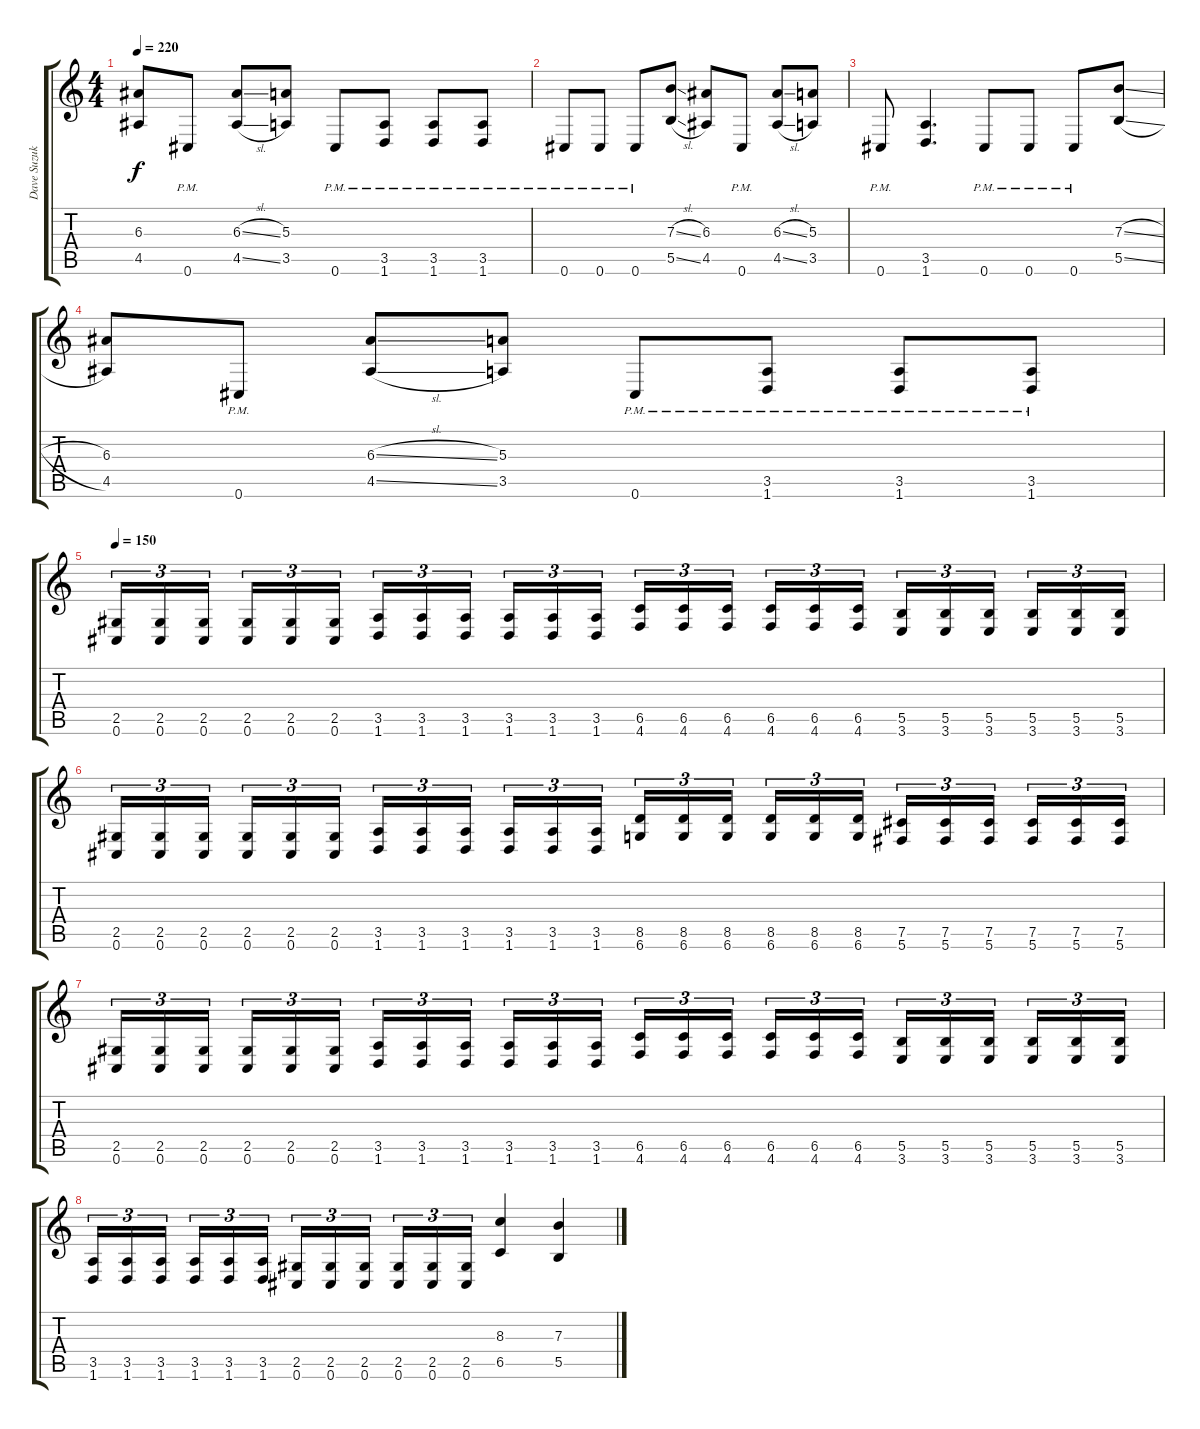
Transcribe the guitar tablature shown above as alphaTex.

\track ("Dave Suzuki - Lead" "Dave Suzuk") {instrument distortionguitar}
\staff {score tabs}
\tuning (Db4 Ab3 E3 B2 Gb2 Db2) {hide}
\ts (4 4)
\tempo 220
\clef g2
\ks c
(6.3 4.5).8{dy f} 0.6{pm}.8 (6.3{sl} 4.5{sl}).8 (5.3 3.5).8 0.6{pm}.8 (3.5{pm} 1.6{pm}).8 (3.5{pm} 1.6{pm}).8 (3.5{pm} 1.6{pm}).8 |
0.6{pm}.8 0.6{pm}.8 0.6{pm}.8 (7.3{sl} 5.5{sl}).8 (6.3 4.5).8 0.6{pm}.8 (6.3{sl} 4.5{sl}).8 (5.3 3.5).8 |
0.6{pm}.8 (3.5 1.6).4{d} 0.6{pm}.8 0.6{pm}.8 0.6{pm}.8 (7.3{sl} 5.5{sl}).8 |
(6.3 4.5).8 0.6{pm}.8 (6.3{sl} 4.5{sl}).8 (5.3 3.5).8 0.6{pm}.8 (3.5{pm} 1.6{pm}).8 (3.5{pm} 1.6{pm}).8 (3.5{pm} 1.6{pm}).8 |
\tempo 150
(2.5 0.6).16{tu (3 2)} (2.5 0.6).16{tu (3 2)} (2.5 0.6).16{tu (3 2) beam splitsecondary} (2.5 0.6).16{tu (3 2)} (2.5 0.6).16{tu (3 2)} (2.5 0.6).16{tu (3 2)} (3.5 1.6).16{tu (3 2)} (3.5 1.6).16{tu (3 2)} (3.5 1.6).16{tu (3 2) beam splitsecondary} (3.5 1.6).16{tu (3 2)} (3.5 1.6).16{tu (3 2)} (3.5 1.6).16{tu (3 2)} (6.5 4.6).16{tu (3 2)} (6.5 4.6).16{tu (3 2)} (6.5 4.6).16{tu (3 2) beam splitsecondary} (6.5 4.6).16{tu (3 2)} (6.5 4.6).16{tu (3 2)} (6.5 4.6).16{tu (3 2)} (5.5 3.6).16{tu (3 2)} (5.5 3.6).16{tu (3 2)} (5.5 3.6).16{tu (3 2) beam splitsecondary} (5.5 3.6).16{tu (3 2)} (5.5 3.6).16{tu (3 2)} (5.5 3.6).16{tu (3 2)} |
(2.5 0.6).16{tu (3 2)} (2.5 0.6).16{tu (3 2)} (2.5 0.6).16{tu (3 2) beam splitsecondary} (2.5 0.6).16{tu (3 2)} (2.5 0.6).16{tu (3 2)} (2.5 0.6).16{tu (3 2)} (3.5 1.6).16{tu (3 2)} (3.5 1.6).16{tu (3 2)} (3.5 1.6).16{tu (3 2) beam splitsecondary} (3.5 1.6).16{tu (3 2)} (3.5 1.6).16{tu (3 2)} (3.5 1.6).16{tu (3 2)} (8.5 6.6).16{tu (3 2)} (8.5 6.6).16{tu (3 2)} (8.5 6.6).16{tu (3 2) beam splitsecondary} (8.5 6.6).16{tu (3 2)} (8.5 6.6).16{tu (3 2)} (8.5 6.6).16{tu (3 2)} (7.5 5.6).16{tu (3 2)} (7.5 5.6).16{tu (3 2)} (7.5 5.6).16{tu (3 2) beam splitsecondary} (7.5 5.6).16{tu (3 2)} (7.5 5.6).16{tu (3 2)} (7.5 5.6).16{tu (3 2)} |
(2.5 0.6).16{tu (3 2)} (2.5 0.6).16{tu (3 2)} (2.5 0.6).16{tu (3 2) beam splitsecondary} (2.5 0.6).16{tu (3 2)} (2.5 0.6).16{tu (3 2)} (2.5 0.6).16{tu (3 2)} (3.5 1.6).16{tu (3 2)} (3.5 1.6).16{tu (3 2)} (3.5 1.6).16{tu (3 2) beam splitsecondary} (3.5 1.6).16{tu (3 2)} (3.5 1.6).16{tu (3 2)} (3.5 1.6).16{tu (3 2)} (6.5 4.6).16{tu (3 2)} (6.5 4.6).16{tu (3 2)} (6.5 4.6).16{tu (3 2) beam splitsecondary} (6.5 4.6).16{tu (3 2)} (6.5 4.6).16{tu (3 2)} (6.5 4.6).16{tu (3 2)} (5.5 3.6).16{tu (3 2)} (5.5 3.6).16{tu (3 2)} (5.5 3.6).16{tu (3 2) beam splitsecondary} (5.5 3.6).16{tu (3 2)} (5.5 3.6).16{tu (3 2)} (5.5 3.6).16{tu (3 2)} |
(3.5 1.6).16{tu (3 2)} (3.5 1.6).16{tu (3 2)} (3.5 1.6).16{tu (3 2) beam splitsecondary} (3.5 1.6).16{tu (3 2)} (3.5 1.6).16{tu (3 2)} (3.5 1.6).16{tu (3 2)} (2.5 0.6).16{tu (3 2)} (2.5 0.6).16{tu (3 2)} (2.5 0.6).16{tu (3 2) beam splitsecondary} (2.5 0.6).16{tu (3 2)} (2.5 0.6).16{tu (3 2)} (2.5 0.6).16{tu (3 2)} (8.3 6.5).4 (7.3 5.5).4
